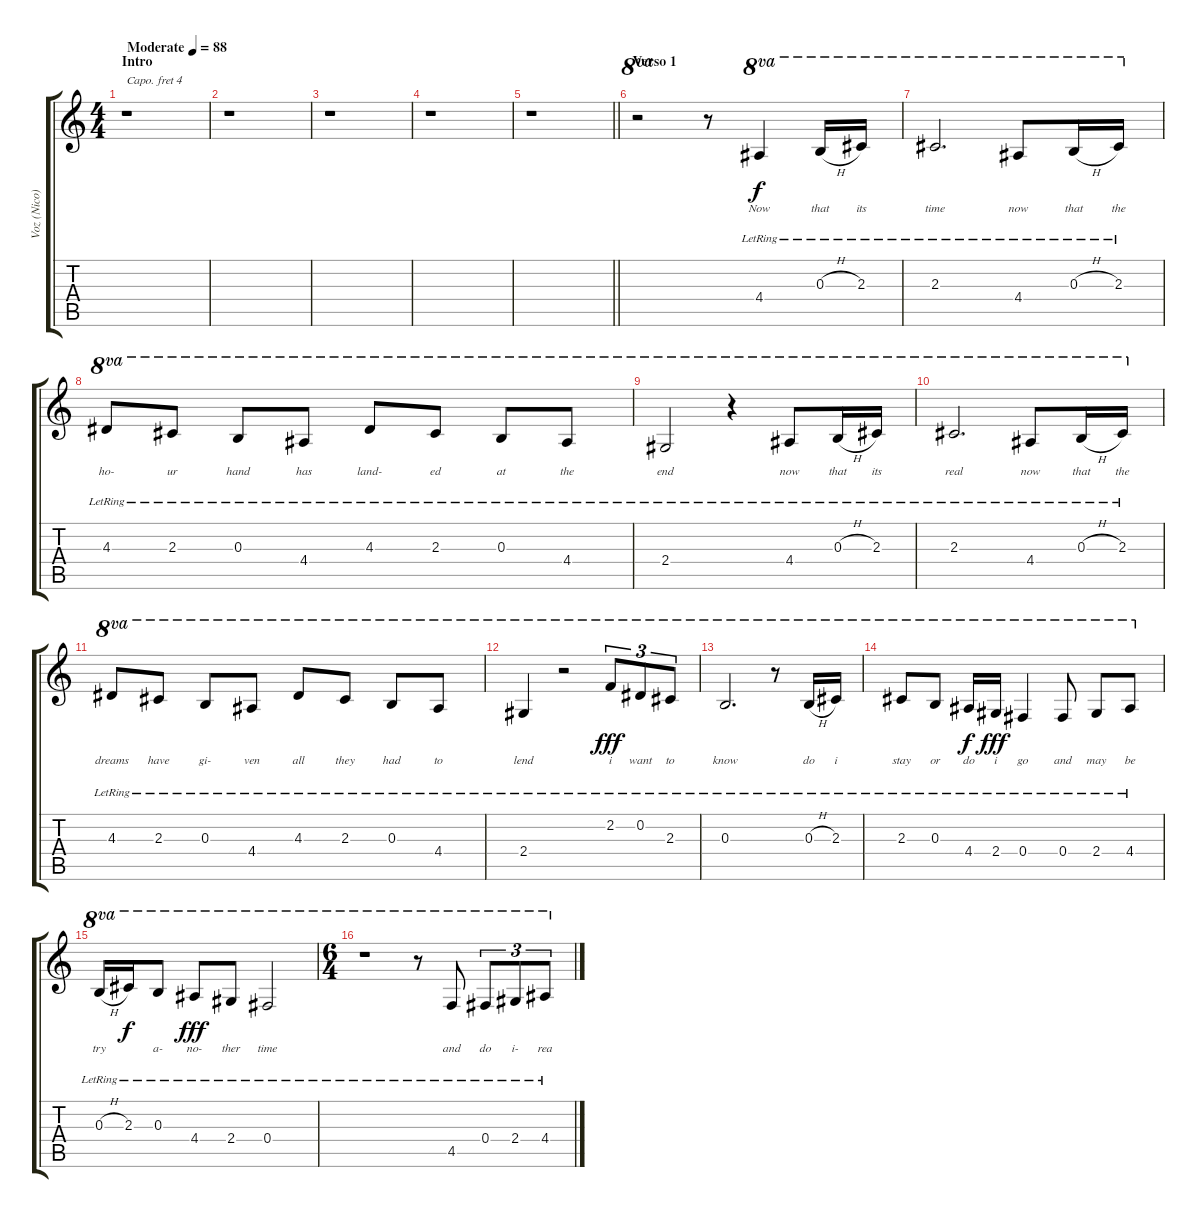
\track ("Voz (Nico)" "Voz (Nico)") {instrument acousticguitarsteel}
\staff {score tabs}
\capo 4
\tuning (E4 B3 G3 D3 A2 E2) {hide}
\ts (4 4)
\section ("" "Intro")
\tempo (88 "Moderate")
\clef g2
\ks c
r.1{dy f instrument acousticguitarsteel} |
r.1 |
r.1 |
r.1 |
\barLineRight lightlight
r.1 |
\section ("" "Verso 1")
r.2{ot 8va} r.8 4.4{lr}.4{ot 8va lyrics (0 "Now") lyrics (1 "") lyrics (2 "") lyrics (3 "") lyrics (4 "")} 0.3{h lr}.16{ot 8va lyrics (0 "that") lyrics (1 "") lyrics (2 "") lyrics (3 "") lyrics (4 "")} 2.3{lr}.16{ot 8va lyrics (0 "its") lyrics (1 "") lyrics (2 "") lyrics (3 "") lyrics (4 "")} |
2.3{lr}.2{d ot 8va lyrics (0 "time") lyrics (1 "") lyrics (2 "") lyrics (3 "") lyrics (4 "")} 4.4{lr}.8{ot 8va lyrics (0 "now") lyrics (1 "") lyrics (2 "") lyrics (3 "") lyrics (4 "")} 0.3{h lr}.16{ot 8va lyrics (0 "that") lyrics (1 "") lyrics (2 "") lyrics (3 "") lyrics (4 "")} 2.3{lr}.16{ot 8va lyrics (0 "the") lyrics (1 "") lyrics (2 "") lyrics (3 "") lyrics (4 "")} |
4.3{lr}.8{ot 8va lyrics (0 "ho-") lyrics (1 "") lyrics (2 "") lyrics (3 "") lyrics (4 "")} 2.3{lr}.8{ot 8va lyrics (0 "ur") lyrics (1 "") lyrics (2 "") lyrics (3 "") lyrics (4 "")} 0.3{lr}.8{ot 8va lyrics (0 "hand") lyrics (1 "") lyrics (2 "") lyrics (3 "") lyrics (4 "")} 4.4{lr}.8{ot 8va lyrics (0 "has") lyrics (1 "") lyrics (2 "") lyrics (3 "") lyrics (4 "")} 4.3{lr}.8{ot 8va lyrics (0 "land-") lyrics (1 "") lyrics (2 "") lyrics (3 "") lyrics (4 "")} 2.3{lr}.8{ot 8va lyrics (0 "ed") lyrics (1 "") lyrics (2 "") lyrics (3 "") lyrics (4 "")} 0.3{lr}.8{ot 8va lyrics (0 "at") lyrics (1 "") lyrics (2 "") lyrics (3 "") lyrics (4 "")} 4.4{lr}.8{ot 8va lyrics (0 "the") lyrics (1 "") lyrics (2 "") lyrics (3 "") lyrics (4 "")} |
2.4{lr}.2{ot 8va lyrics (0 "end") lyrics (1 "") lyrics (2 "") lyrics (3 "") lyrics (4 "")} r.4{ot 8va} 4.4{lr}.8{ot 8va lyrics (0 "now") lyrics (1 "") lyrics (2 "") lyrics (3 "") lyrics (4 "")} 0.3{h lr}.16{ot 8va lyrics (0 "that") lyrics (1 "") lyrics (2 "") lyrics (3 "") lyrics (4 "")} 2.3{lr}.16{ot 8va lyrics (0 "its") lyrics (1 "") lyrics (2 "") lyrics (3 "") lyrics (4 "")} |
2.3{lr}.2{d ot 8va lyrics (0 "real") lyrics (1 "") lyrics (2 "") lyrics (3 "") lyrics (4 "")} 4.4{lr}.8{ot 8va lyrics (0 "now") lyrics (1 "") lyrics (2 "") lyrics (3 "") lyrics (4 "")} 0.3{h lr}.16{ot 8va lyrics (0 "that") lyrics (1 "") lyrics (2 "") lyrics (3 "") lyrics (4 "")} 2.3{lr}.16{ot 8va lyrics (0 "the") lyrics (1 "") lyrics (2 "") lyrics (3 "") lyrics (4 "")} |
4.3{lr}.8{ot 8va lyrics (0 "dreams") lyrics (1 "") lyrics (2 "") lyrics (3 "") lyrics (4 "")} 2.3{lr}.8{ot 8va lyrics (0 "have") lyrics (1 "") lyrics (2 "") lyrics (3 "") lyrics (4 "")} 0.3{lr}.8{ot 8va lyrics (0 "gi-") lyrics (1 "") lyrics (2 "") lyrics (3 "") lyrics (4 "")} 4.4{lr}.8{ot 8va lyrics (0 "ven") lyrics (1 "") lyrics (2 "") lyrics (3 "") lyrics (4 "")} 4.3{lr}.8{ot 8va lyrics (0 "all") lyrics (1 "") lyrics (2 "") lyrics (3 "") lyrics (4 "")} 2.3{lr}.8{ot 8va lyrics (0 "they") lyrics (1 "") lyrics (2 "") lyrics (3 "") lyrics (4 "")} 0.3{lr}.8{ot 8va lyrics (0 "had") lyrics (1 "") lyrics (2 "") lyrics (3 "") lyrics (4 "")} 4.4{lr}.8{ot 8va lyrics (0 "to") lyrics (1 "") lyrics (2 "") lyrics (3 "") lyrics (4 "")} |
2.4{lr}.4{ot 8va lyrics (0 "lend") lyrics (1 "") lyrics (2 "") lyrics (3 "") lyrics (4 "")} r.2{ot 8va} 2.2{lr}.8{tu (3 2) ot 8va lyrics (0 "i") lyrics (1 "") lyrics (2 "") lyrics (3 "") lyrics (4 "") dy fff} 0.2{lr}.8{tu (3 2) ot 8va lyrics (0 "want") lyrics (1 "") lyrics (2 "") lyrics (3 "") lyrics (4 "")} 2.3{lr}.8{tu (3 2) ot 8va lyrics (0 "to") lyrics (1 "") lyrics (2 "") lyrics (3 "") lyrics (4 "")} |
0.3{lr}.2{d ot 8va lyrics (0 "know") lyrics (1 "") lyrics (2 "") lyrics (3 "") lyrics (4 "")} r.8{ot 8va} 0.3{h lr}.16{ot 8va lyrics (0 "do") lyrics (1 "") lyrics (2 "") lyrics (3 "") lyrics (4 "")} 2.3{lr}.16{ot 8va lyrics (0 "i") lyrics (1 "") lyrics (2 "") lyrics (3 "") lyrics (4 "")} |
2.3{lr}.8{ot 8va lyrics (0 "stay") lyrics (1 "") lyrics (2 "") lyrics (3 "") lyrics (4 "")} 0.3{lr}.8{ot 8va lyrics (0 "or") lyrics (1 "") lyrics (2 "") lyrics (3 "") lyrics (4 "")} 4.4{lr}.16{ot 8va lyrics (0 "do") lyrics (1 "") lyrics (2 "") lyrics (3 "") lyrics (4 "") dy f} 2.4{lr}.16{ot 8va lyrics (0 "i") lyrics (1 "") lyrics (2 "") lyrics (3 "") lyrics (4 "") dy fff} 0.4{lr}.4{ot 8va lyrics (0 "go") lyrics (1 "") lyrics (2 "") lyrics (3 "") lyrics (4 "")} 0.4{lr}.8{ot 8va lyrics (0 "and") lyrics (1 "") lyrics (2 "") lyrics (3 "") lyrics (4 "")} 2.4{lr}.8{ot 8va lyrics (0 "may") lyrics (1 "") lyrics (2 "") lyrics (3 "") lyrics (4 "")} 4.4{lr}.8{ot 8va lyrics (0 "be") lyrics (1 "") lyrics (2 "") lyrics (3 "") lyrics (4 "")} |
0.3{h lr}.16{ot 8va lyrics (0 "try") lyrics (1 "") lyrics (2 "") lyrics (3 "") lyrics (4 "")} 2.3{lr}.16{ot 8va lyrics (0 "") lyrics (1 "") lyrics (2 "") lyrics (3 "") lyrics (4 "") dy f} 0.3{lr}.8{ot 8va lyrics (0 "a-") lyrics (1 "") lyrics (2 "") lyrics (3 "") lyrics (4 "")} 4.4{lr}.8{ot 8va lyrics (0 "no-") lyrics (1 "") lyrics (2 "") lyrics (3 "") lyrics (4 "") dy fff} 2.4{lr}.8{ot 8va lyrics (0 "ther") lyrics (1 "") lyrics (2 "") lyrics (3 "") lyrics (4 "")} 0.4{lr}.2{ot 8va lyrics (0 "time") lyrics (1 "") lyrics (2 "") lyrics (3 "") lyrics (4 "")} |
\ts (6 4)
r.1{ot 8va} r.8{ot 8va} 4.5{lr}.8{ot 8va lyrics (0 "and") lyrics (1 "") lyrics (2 "") lyrics (3 "") lyrics (4 "")} 0.4{lr}.8{tu (3 2) ot 8va lyrics (0 "do") lyrics (1 "") lyrics (2 "") lyrics (3 "") lyrics (4 "")} 2.4{lr}.8{tu (3 2) ot 8va lyrics (0 "i-") lyrics (1 "") lyrics (2 "") lyrics (3 "") lyrics (4 "")} 4.4{lr}.8{tu (3 2) ot 8va lyrics (0 "rea") lyrics (1 "") lyrics (2 "") lyrics (3 "") lyrics (4 "")}
